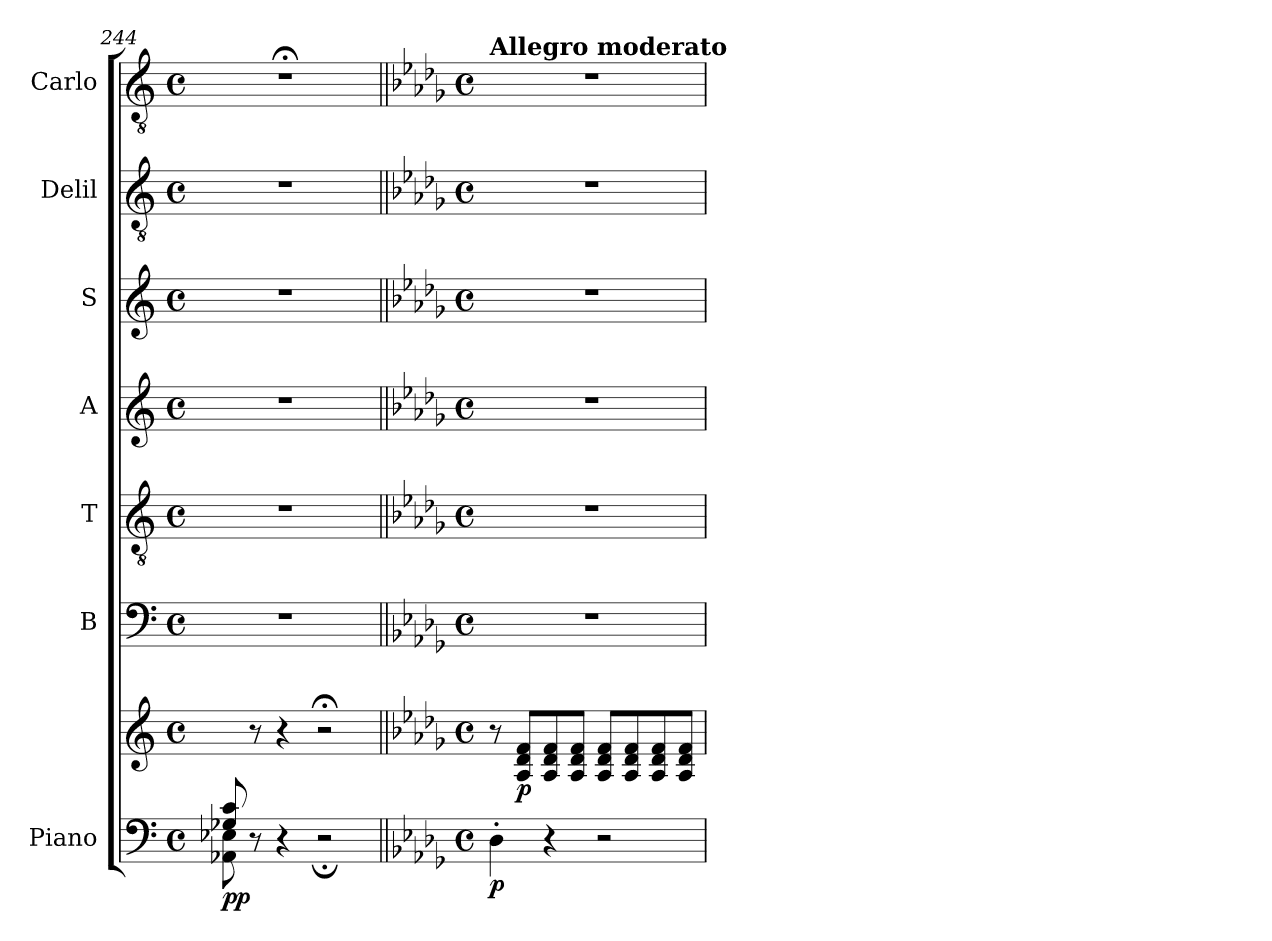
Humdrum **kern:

**kern	**kern	**dynam	**kern	**kern	**kern	**kern	**kern	**kern
*part7	*part7	*part7	*part6	*part5	*part4	*part3	*part2	*part1
*staff8	*staff7	*staff7/8	*staff6	*staff5	*staff4	*staff3	*staff2	*staff1
*I"Piano	*	*	*I"B	*I"T	*I"A	*I"S	*I"Delil	*I"Carlo
*I'Pno	*	*	*I'B	*I'T	*I'A	*I'S	*	*
*clefF4	*clefG2	*	*clefF4	*clefGv2	*clefG2	*clefG2	*clefGv2	*clefGv2
*k[]	*k[]	*	*k[]	*k[]	*k[]	*k[]	*k[]	*k[]
*M4/4	*M4/4	*	*M4/4	*M4/4	*M4/4	*M4/4	*M4/4	*M4/4
*met(c)	*met(c)	*	*met(c)	*met(c)	*met(c)	*met(c)	*met(c)	*met(c)
=244	=244	=244	=244	=244	=244	=244	=244	=244
*^	*	*	*	*	*	*	*	*
!	!	!	!LO:DY:b=2	!	!	!	!	!	!
8G-X/ 8c/	8AA-X\ 8E-X\	8ryy	pp	1r	1r	1r	1r	1r	1r;<
2..ryy	8r	8r	.	.	.	.	.	.	.
.	4r	4r	.	.	.	.	.	.	.
.	2r;<	2r;<	.	.	.	.	.	.	.
*v	*v	*	*	*	*	*	*	*	*
!!LO:PB:g=z
=245||	=245||	=245||	=245||	=245||	=245||	=245||	=245||	=245||
!!LO:REH:place=s1:a:B:fs=14:t=11
*k[b-e-a-d-g-]	*k[b-e-a-d-g-]	*	*k[b-e-a-d-g-]	*k[b-e-a-d-g-]	*k[b-e-a-d-g-]	*k[b-e-a-d-g-]	*k[b-e-a-d-g-]	*k[b-e-a-d-g-]
*M4/4	*M4/4	*	*M4/4	*M4/4	*M4/4	*M4/4	*M4/4	*M4/4
*met(c)	*met(c)	*	*met(c)	*met(c)	*met(c)	*met(c)	*met(c)	*met(c)
*^	*	*	*	*	*	*	*	*
!	!	!	!	!	!	!	!	!	!LO:TX:a:B:t=Allegro moderato
!	!	!	!LO:DY:b=2	!	!	!	!	!	!
*v	*v	*	*	*	*	*	*	*	*
4D-'\	8r	p	1r	1r	1r	1r	1r	1r
!	!	!LO:DY:b	!	!	!	!	!	!
.	8A-/ 8d-/ 8f/L	p	.	.	.	.	.	.
4r	8A-/ 8d-/ 8f/	.	.	.	.	.	.	.
.	8A-/ 8d-/ 8f/J	.	.	.	.	.	.	.
2r	8A-/ 8d-/ 8f/L	.	.	.	.	.	.	.
.	8A-/ 8d-/ 8f/	.	.	.	.	.	.	.
.	8A-/ 8d-/ 8f/	.	.	.	.	.	.	.
.	8A-/ 8d-/ 8f/J	.	.	.	.	.	.	.
=	=	=	=	=	=	=	=	=
*-	*-	*-	*-	*-	*-	*-	*-	*-
